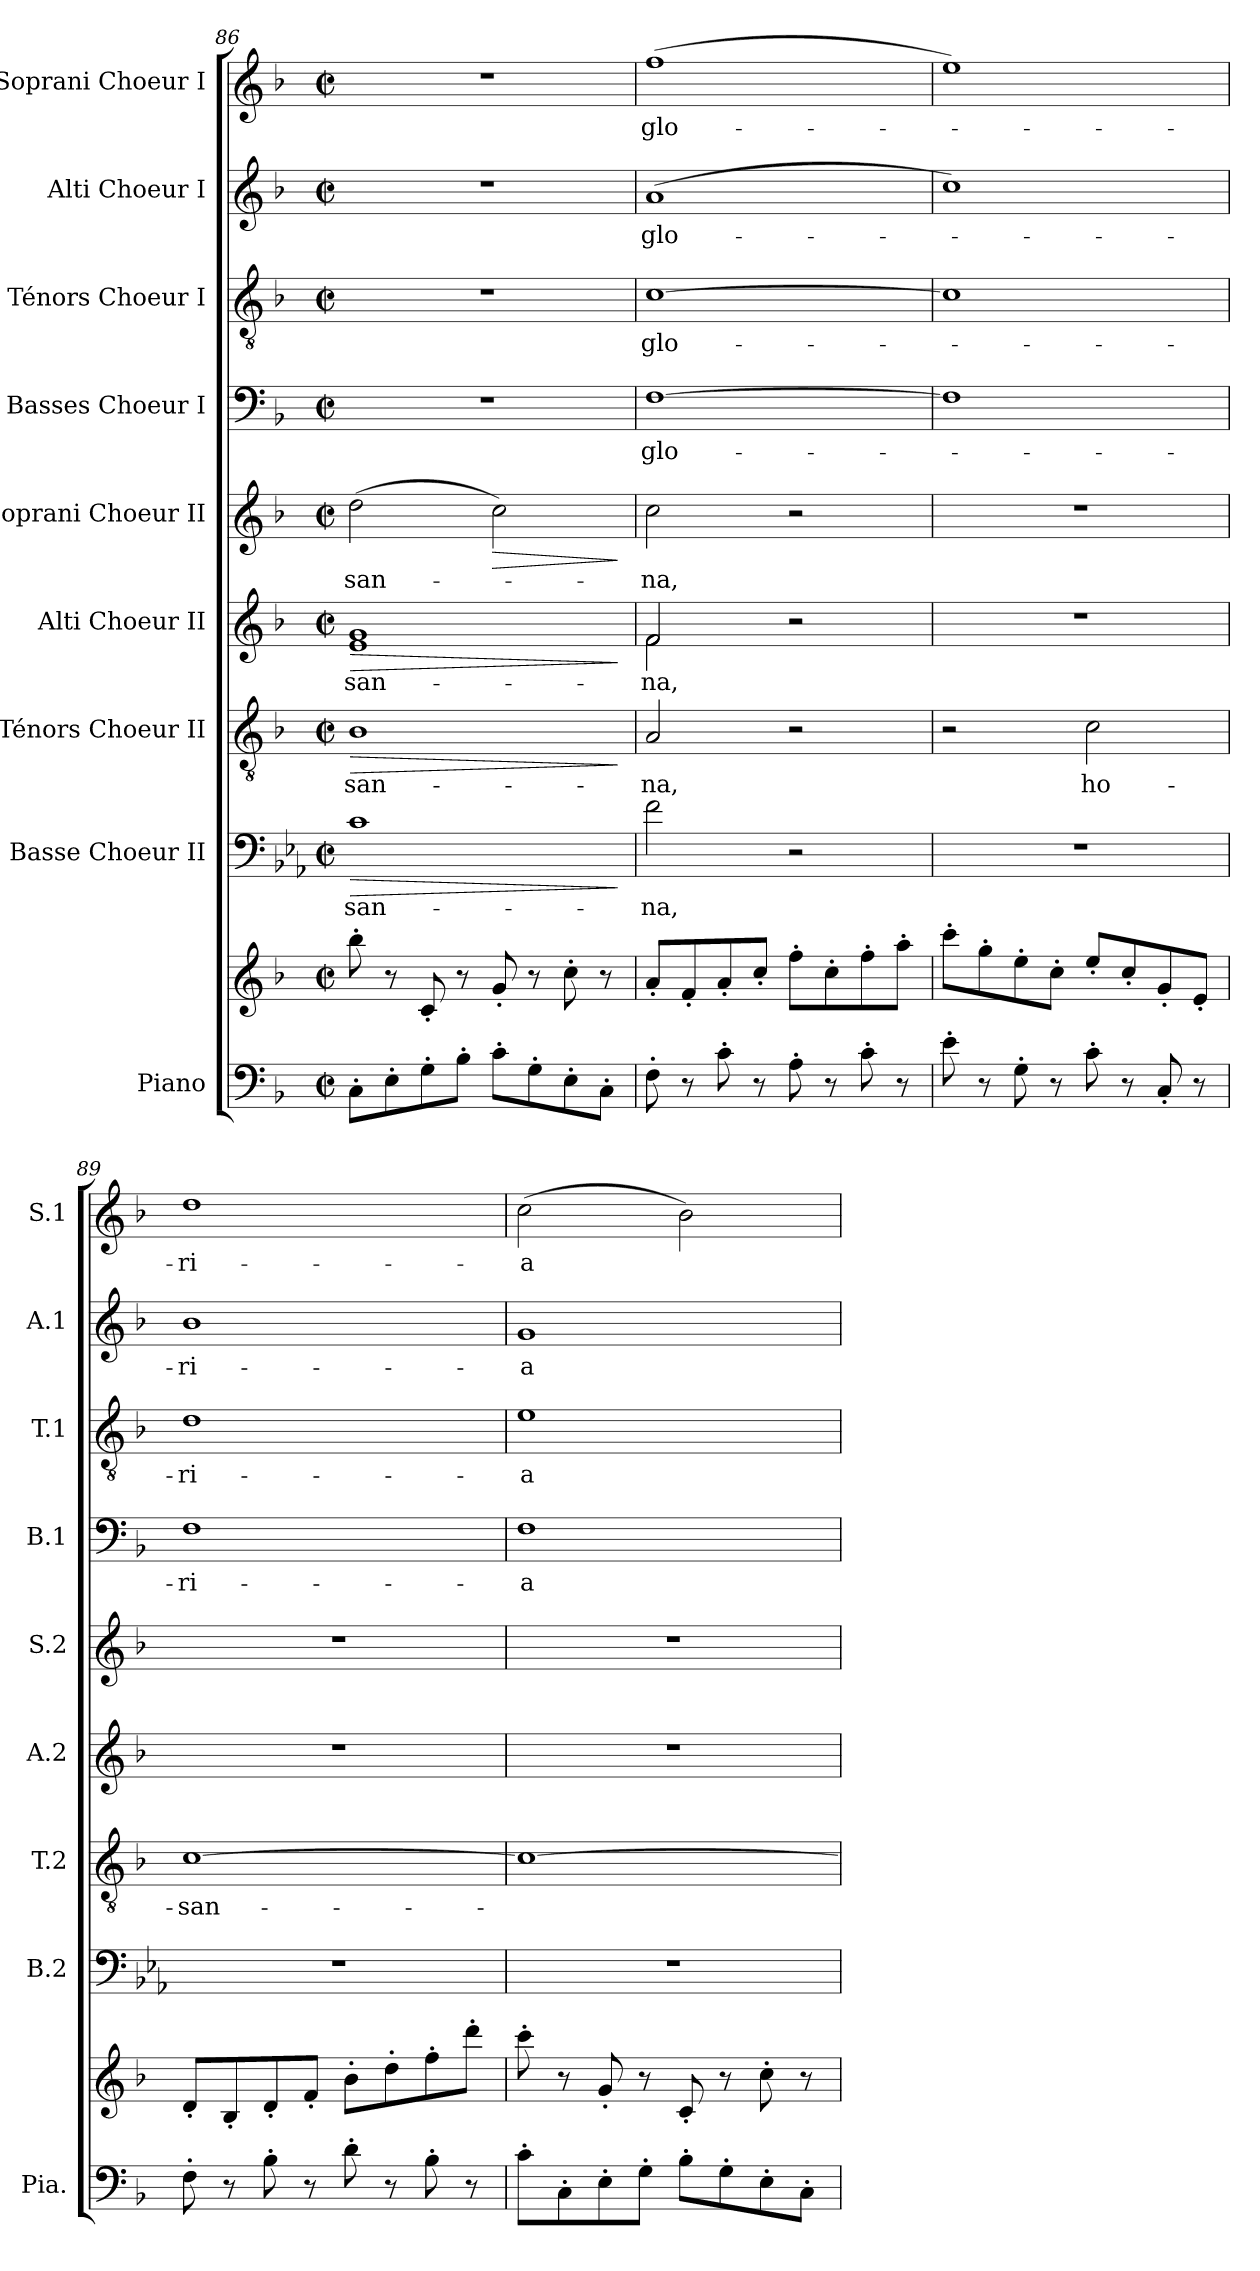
**kern	**kern	**kern	**text	**dynam	**kern	**text	**dynam	**kern	**text	**dynam	**kern	**text	**dynam	**kern	**text	**kern	**text	**kern	**text	**kern	**text
*part9	*part9	*part8	*part8	*part8	*part7	*part7	*part7	*part6	*part6	*part6	*part5	*part5	*part5	*part4	*part4	*part3	*part3	*part2	*part2	*part1	*part1
*staff10	*staff9	*staff8	*staff8	*staff8	*staff7	*staff7	*staff7	*staff6	*staff6	*staff6	*staff5	*staff5	*staff5	*staff4	*staff4	*staff3	*staff3	*staff2	*staff2	*staff1	*staff1
*I"Piano	*	*I"Basse Choeur II	*	*	*I"Ténors Choeur II	*	*	*I"Alti Choeur II	*	*	*I"Soprani Choeur II	*	*	*I"Basses Choeur I	*	*I"Ténors Choeur I	*	*I"Alti Choeur I	*	*I"Soprani Choeur I	*
*I'Pia.	*	*I'B.2	*	*	*I'T.2	*	*	*I'A.2	*	*	*I'S.2	*	*	*I'B.1	*	*I'T.1	*	*I'A.1	*	*I'S.1	*
*clefF4	*clefG2	*clefF4	*	*	*clefGv2	*	*	*clefG2	*	*	*clefG2	*	*	*clefF4	*	*clefGv2	*	*clefG2	*	*clefG2	*
*	*	*ITrd8c14	*	*	*	*	*	*	*	*	*	*	*	*	*	*	*	*	*	*	*
*k[b-]	*k[b-]	*k[b-e-a-]	*	*	*k[b-]	*	*	*k[b-]	*	*	*k[b-]	*	*	*k[b-]	*	*k[b-]	*	*k[b-]	*	*k[b-]	*
*M2/2	*M2/2	*M2/2	*	*	*M2/2	*	*	*M2/2	*	*	*M2/2	*	*	*M2/2	*	*M2/2	*	*M2/2	*	*M2/2	*
*met(c|)	*met(c|)	*met(c|)	*	*	*met(c|)	*	*	*met(c|)	*	*	*met(c|)	*	*	*met(c|)	*	*met(c|)	*	*met(c|)	*	*met(c|)	*
=86	=86	=86	=86	=86	=86	=86	=86	=86	=86	=86	=86	=86	=86	=86	=86	=86	=86	=86	=86	=86	=86
!	!	!	!	!LO:HP:b	!	!	!LO:HP:b	!	!	!LO:HP:b	!	!	!	!	!	!	!	!	!	!	!
*	*	*	*	*	*	*	*	*^	*	*	*	*	*	*	*	*	*	*	*	*	*
8C'\L	8bb-'\	1Ci	-san-	>	1B-	-san-	>	1g	1e	-san-	>	(2dd\	-san-	.	1r	.	1r	.	1r	.	1r	.
8E'\	8r	.	.	.	.	.	.	.	.	.	.	.	.	.	.	.	.	.	.	.	.	.
8G'\	8c'/	.	.	.	.	.	.	.	.	.	.	.	.	.	.	.	.	.	.	.	.	.
8B-'\J	8r	.	.	.	.	.	.	.	.	.	.	.	.	.	.	.	.	.	.	.	.	.
!	!	!	!	!	!	!	!	!	!	!	!	!	!	!LO:HP:b	!	!	!	!	!	!	!	!
8c'\L	8g'/	.	.	.	.	.	.	.	.	.	.	2cc\)	.	>	.	.	.	.	.	.	.	.
8G'\	8r	.	.	.	.	.	.	.	.	.	.	.	.	.	.	.	.	.	.	.	.	.
8E'\	8cc'\	.	.	.	.	.	.	.	.	.	.	.	.	.	.	.	.	.	.	.	.	.
8C'\J	8r	.	.	.	.	.	.	.	.	.	.	.	.	.	.	.	.	.	.	.	.	.
*	*	*	*	*	*	*	*	*v	*v	*	*	*	*	*	*	*	*	*	*	*	*	*
.	.	.	.	]	.	.	]	.	.	]	.	.	]	.	.	.	.	.	.	.	.
!!LO:PB:g=z
=87	=87	=87	=87	=87	=87	=87	=87	=87	=87	=87	=87	=87	=87	=87	=87	=87	=87	=87	=87	=87	=87
*	*	*	*	*	*	*	*	*^	*	*	*	*	*	*	*	*	*	*	*	*	*
8F'\	8a'/L	2Fi\	-na,	.	2A/	-na,	.	2f/	2f\	-na,	.	2cc\	-na,	.	[1Fi	glo-	[1c	glo-	(>1a	glo-	(1ff	glo-
8r	8f'/	.	.	.	.	.	.	.	.	.	.	.	.	.	.	.	.	.	.	.	.	.
8c'\	8a'/	.	.	.	.	.	.	.	.	.	.	.	.	.	.	.	.	.	.	.	.	.
8r	8cc'/J	.	.	.	.	.	.	.	.	.	.	.	.	.	.	.	.	.	.	.	.	.
8A'\	8ff'\L	2r	.	.	2r	.	.	2r	2ryy	.	.	2r	.	.	.	.	.	.	.	.	.	.
8r	8cc'\	.	.	.	.	.	.	.	.	.	.	.	.	.	.	.	.	.	.	.	.	.
8c'\	8ff'\	.	.	.	.	.	.	.	.	.	.	.	.	.	.	.	.	.	.	.	.	.
8r	8aa'\J	.	.	.	.	.	.	.	.	.	.	.	.	.	.	.	.	.	.	.	.	.
*	*	*	*	*	*	*	*	*v	*v	*	*	*	*	*	*	*	*	*	*	*	*	*
=88	=88	=88	=88	=88	=88	=88	=88	=88	=88	=88	=88	=88	=88	=88	=88	=88	=88	=88	=88	=88	=88
8e'\	8ccc'\L	1r	.	.	2r	.	.	1r	.	.	1r	.	.	1Fi]	.	1c]	.	1cc)	.	1ee)	.
8r	8gg'\	.	.	.	.	.	.	.	.	.	.	.	.	.	.	.	.	.	.	.	.
8G'\	8ee'\	.	.	.	.	.	.	.	.	.	.	.	.	.	.	.	.	.	.	.	.
8r	8cc'\J	.	.	.	.	.	.	.	.	.	.	.	.	.	.	.	.	.	.	.	.
8c'\	8ee'/L	.	.	.	2c\	ho-	.	.	.	.	.	.	.	.	.	.	.	.	.	.	.
8r	8cc'/	.	.	.	.	.	.	.	.	.	.	.	.	.	.	.	.	.	.	.	.
8C'/	8g'/	.	.	.	.	.	.	.	.	.	.	.	.	.	.	.	.	.	.	.	.
8r	8e'/J	.	.	.	.	.	.	.	.	.	.	.	.	.	.	.	.	.	.	.	.
=89	=89	=89	=89	=89	=89	=89	=89	=89	=89	=89	=89	=89	=89	=89	=89	=89	=89	=89	=89	=89	=89
8F'\	8d'/L	1r	.	.	[1c	-san-	.	1r	.	.	1r	.	.	1Fi	-ri-	1d	-ri-	1b-	-ri-	1dd	-ri-
8r	8B-'/	.	.	.	.	.	.	.	.	.	.	.	.	.	.	.	.	.	.	.	.
8B-'\	8d'/	.	.	.	.	.	.	.	.	.	.	.	.	.	.	.	.	.	.	.	.
8r	8f'/J	.	.	.	.	.	.	.	.	.	.	.	.	.	.	.	.	.	.	.	.
8d'\	8b-'\L	.	.	.	.	.	.	.	.	.	.	.	.	.	.	.	.	.	.	.	.
8r	8dd'\	.	.	.	.	.	.	.	.	.	.	.	.	.	.	.	.	.	.	.	.
8B-'\	8ff'\	.	.	.	.	.	.	.	.	.	.	.	.	.	.	.	.	.	.	.	.
8r	8ddd'\J	.	.	.	.	.	.	.	.	.	.	.	.	.	.	.	.	.	.	.	.
=90	=90	=90	=90	=90	=90	=90	=90	=90	=90	=90	=90	=90	=90	=90	=90	=90	=90	=90	=90	=90	=90
8c'\L	8ccc'\	1r	.	.	1c_	.	.	1r	.	.	1r	.	.	1Fi	-a	1e	-a	1g	-a	(2cc\	-a
8C'\	8r	.	.	.	.	.	.	.	.	.	.	.	.	.	.	.	.	.	.	.	.
8E'\	8g'/	.	.	.	.	.	.	.	.	.	.	.	.	.	.	.	.	.	.	.	.
8G'\J	8r	.	.	.	.	.	.	.	.	.	.	.	.	.	.	.	.	.	.	.	.
8B-'\L	8c'/	.	.	.	.	.	.	.	.	.	.	.	.	.	.	.	.	.	.	2b-\)	.
8G'\	8r	.	.	.	.	.	.	.	.	.	.	.	.	.	.	.	.	.	.	.	.
8E'\	8cc'\	.	.	.	.	.	.	.	.	.	.	.	.	.	.	.	.	.	.	.	.
8C'\J	8r	.	.	.	.	.	.	.	.	.	.	.	.	.	.	.	.	.	.	.	.
=	=	=	=	=	=	=	=	=	=	=	=	=	=	=	=	=	=	=	=	=	=
*-	*-	*-	*-	*-	*-	*-	*-	*-	*-	*-	*-	*-	*-	*-	*-	*-	*-	*-	*-	*-	*-
